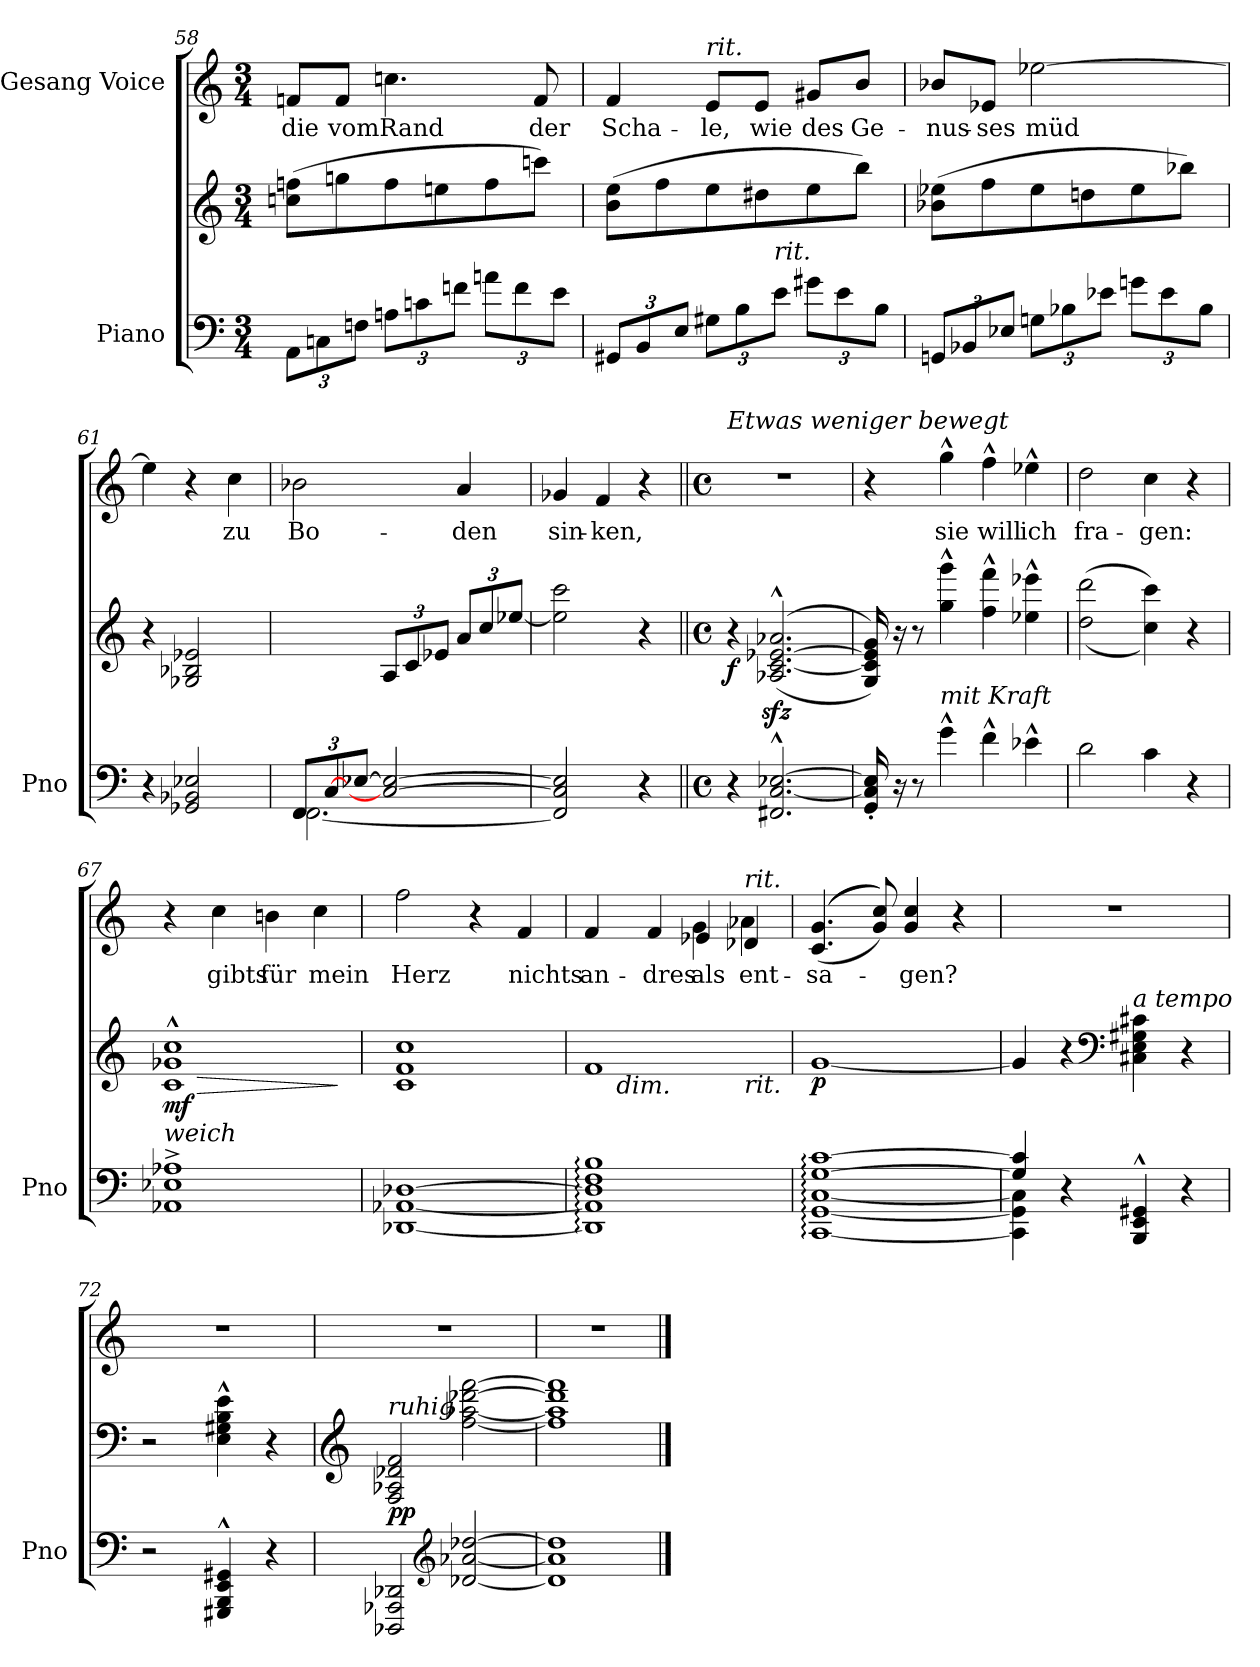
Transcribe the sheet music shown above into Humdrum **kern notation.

**kern	**kern	**dynam	**kern	**text
*part2	*part2	*part2	*part1	*part1
*staff3	*staff2	*staff2/3	*staff1	*staff1
*I"Piano	*	*	*I"Gesang Voice	*
*I'Pno	*	*	*	*
!!LO:LB:g=z
*clefF4	*clefG2	*	*clefG2	*
*k[]	*k[]	*	*k[]	*
*M3/4	*M3/4	*	*M3/4	*
*Xbrackettup	*	*	*	*
=58	=58	=58	=58	=58
!	!	!	!	!LO:LY:b
12AA\L	(>8ccn\ 8ffn\L	.	8fn/L	die
12Cn\	.	.	.	.
!	!	!	!	!LO:LY:b
.	8ggn\	.	8f/J	vom
12Fn\J	.	.	.	.
!	!	!	!	!LO:LY:b
12An\L	8ff\	.	4.ccn\	Rand
12cn\	.	.	.	.
.	8een\	.	.	.
12fn\J	.	.	.	.
12an\L	8ff\	.	.	.
12f\	.	.	.	.
!	!	!	!	!LO:LY:b
.	8cccn\J)	.	8f/	der
12e\J	.	.	.	.
=59	=59	=59	=59	=59
!	!	!	!	!LO:LY:b
12GG#X/L	(>8b\ 8ee\L	.	4f/	Scha-
12BB/	.	.	.	.
.	8ff\	.	.	.
12E/J	.	.	.	.
*	*	*	*MM85	*
!	!	!	!LO:TX:a:i:t=rit.	!
!	!	!	!	!LO:LY:b
12G#X\L	8ee\	.	8e/L	-le,
12B\	.	.	.	.
!	!	!	!	!LO:LY:b
.	8dd#X\	.	8e/J	wie
!LO:TX:a:i:t=rit.	!	!	!	!
12e\J	.	.	.	.
*	*	*	*MM80	*
!	!	!	!	!LO:LY:b
12g#X\L	8ee\	.	8g#X/L	des
12e\	.	.	.	.
!	!	!	!	!LO:LY:b
.	8bb\J)	.	8b/J	Ge-
12B\J	.	.	.	.
=60	=60	=60	=60	=60
!	!	!	!	!LO:LY:b
12GGn/L	(>8b-X\ 8ee-X\L	.	8b-X/L	-nus-
12BB-X/	.	.	.	.
!	!	!	!	!LO:LY:b
.	8ff\	.	8e-X/J	-ses
12E-X/J	.	.	.	.
!	!	!	!	!LO:LY:b
12Gn\L	8ee-\	.	[2ee-X\	müd
12B-X\	.	.	.	.
.	8ddn\	.	.	.
12e-X\J	.	.	.	.
12gn\L	8ee-\	.	.	.
12e-\	.	.	.	.
.	8bb-X\J)	.	.	.
12B-\J	.	.	.	.
=61	=61	=61	=61	=61
4r	4r	.	4ee-\]	.
2GG-X/ 2BB-X/ 2E-X/	2G-X/ 2B-X/ 2e-X/	.	4r	.
!	!	!	!	!LO:LY:b
.	.	.	4cc\	zu
!!LO:LB:g=z
=62	=62	=62	=62	=62
*^	*	*	*	*
!	!	!	!	!	!LO:LY:b
(>12FF/L	[2.FF\	4ryy	.	2b-X\	Bo-
[12C/	.	.	.	.	.
[12E-X/J	.	.	.	.	.
*	*	*Xbrackettup	*	*	*
2C/_ 2E-/_	.	12A/L	.	.	.
.	.	12c/	.	.	.
.	.	12e-X/J	.	.	.
!	!	!	!	!	!LO:LY:b
.	.	12a/L	.	4a/	-den
.	.	12cc/	.	.	.
.	.	[12ee-X/J	.	.	.
*v	*v	*	*	*	*
=63	=63	=63	=63	=63
!	!	!	!	!LO:LY:b
2FF/] 2C/] 2E-/]	2ee-\] 2ccc\)	.	4g-X/	sin-
!	!	!	!	!LO:LY:b
.	.	.	4f/	-ken,
4r	4r	.	4r	.
=64||	=64||	=64||	=64||	=64||
*M4/4	*M4/4	*	*M4/4	*
*met(c)	*met(c)	*	*met(c)	*
*	*	*	*MM75	*
!	!	!	!LO:TX:a:i:t=Etwas weniger bewegt	!
!	!	!LO:DY:b	!	!
4r	4r	f	1r	.
2.FF#X/^^ [2.C/^^ [2.E-X/^^	(>(<2.A-X/zz<^^ [2.c/zz<^^ [2.e-X/zz<^^ 2.a-X/zz<^^	.	.	.
=65	=65	=65	=65	=65
16GG/' 16C/]' 16E-/]'	16G/ 16c/] 16e-/] 16g/))	.	4r	.
16r	16r	.	.	.
8r	8r	.	.	.
!LO:TX:a:i:t=mit Kraft	!	!	!	!
!	!	!	!	!LO:LY:b
4g^^\	4gg\^^ 4ggg\^^	.	4gg^^\	sie
!	!	!	!	!LO:LY:b
4f^^\	4ff\^^ 4fff\^^	.	4ff^^\	will
!	!	!	!	!LO:LY:b
4e-X^^\	4ee-X\^^ 4eee-X\^^	.	4ee-X^^\	ich
=66	=66	=66	=66	=66
!	!	!	!	!LO:LY:b
2d\	(>(<2dd\ 2ddd\	.	2dd\	fra-
!	!	!	!	!LO:LY:b
4c\	4cc\ 4ccc\))	.	4cc\	-gen:
4r	4r	.	4r	.
=67	=67	=67	=67	=67
!	!LO:TX:b:i:t=weich	!	!	!
!	!	!LO:HP:b	!	!
!	!	!LO:DY:n=1:b	!	!
1AA-X^ 1E-X^ 1A-X^	1c^^ 1g-X^^ 1cc^^	> mf	4r	.
!	!	!	!	!LO:LY:b
.	.	.	4cc\	gibts
!	!	!	!	!LO:LY:b
.	.	.	4bn\	für
!	!	!	!	!LO:LY:b
.	.	.	4cc\	mein
.	.	]	.	.
!!LO:LB:g=z
=68	=68	=68	=68	=68
!	!	!	!	!LO:LY:b
[1DD-X [1AA-X [1D-X	1c 1f 1cc	.	2ff\	Herz
.	.	.	4r	.
!	!	!	!	!LO:LY:b
.	.	.	4f/	nichts
=69	=69	=69	=69	=69
*	*^	*	*	*
!	!	!	!	!	!LO:LY:b
*	*	*	*	*^	*
1DD-]: 1AA-]: 1D-]: 1F: 1B:	1f	8ryy	.	4f/	2rcyy	an-
!	!	!LO:TX:b:i:t=dim.	!	!	!	!
.	.	8ryy	.	.	.	.
!	!	!	!	!	!	!LO:LY:b
.	.	4ryy	.	4f/	.	-dres
*	*	*	*	*MM70	*	*
!	!	!	!	!	!	!LO:LY:b
.	.	4ryy	.	4e-X/	4g\	als
!	!	!	!	!LO:TX:a:i:t=rit.	!	!
!	!	!LO:TX:b:i:t=rit.	!	!	!	!
!	!	!	!	!	!	!LO:LY:b
.	.	4ryy	.	4d-X/	4a-X\	ent-
*	*v	*v	*	*	*	*
*	*	*	*v	*v	*
=70	=70	=70	=70	=70
*	*	*	*MM65	*
*	*^	*	*^	*
!	!	!	!LO:DY:b	!	!	!LO:LY:b
*	*v	*v	*	*	*	*
*	*	*	*v	*v	*
[1CC: [1GG: [1C: [1G: [1c:	[1g	p	(<(<(>4.c/ 4.g/	-sa-
.	.	.	8g/ 8cc/)))	.
!	!	!	!	!LO:LY:b
.	.	.	4g/ 4cc/	-gen?
.	.	.	4r	.
=71	=71	=71	=71	=71
*^	*	*	*^	*
4G/] 4c/]	4CC\] 4GG\] 4C\]	4g/]	.	1r	2ryy	.
4r	2.ryy	4r	.	.	.	.
*	*	*clefF4	*	*	*	*
*	*	*	*	*MM100	*	*
!	!	!LO:TX:a:i:t=a tempo	!	!	!	!
!	!	!	!LO:DY:b	!	!	!
!	!	!	!LO:DY:n=1:b	!	!	!
4BBB/^^ 4EE/^^ 4GG#X/^^	.	4C#X\ 4E\ 4G#X\ 4c#X\	ff other-dynamics	.	2ryy	.
4r	.	4r	.	.	.	.
*v	*v	*	*	*v	*v	*
=72	=72	=72	=72	=72
2r	2r	.	1r	.
4GGG#X/^^ 4BBB/^^ 4EE/^^ 4GG#X/^^	4E\^^ 4G#X\^^ 4B\^^ 4e\^^	.	.	.
4r	4r	.	.	.
=73	=73	=73	=73	=73
*	*clefG2	*	*	*
*	*	*	*MM70	*
!	!LO:TX:a:i:t=ruhig	!	!	!
!	!	!LO:DY:a=2	!	!
2DDD-X/ 2AAA-X/ 2DD-X/	2F/ 2A-X/ 2d-X/ 2f/	pp	1r	.
*clefG2	*	*	*	*
[2d-X/ [2a-X/ [2dd-X/	[2ff\ [2aa-X\ [2ddd-X\ [2fff\	.	.	.
=74	=74	=74	=74	=74
1d-] 1a-] 1dd-]	1ff] 1aa-] 1ddd-] 1fff]	.	1r	.
==	==	==	==	==
*-	*-	*-	*-	*-
